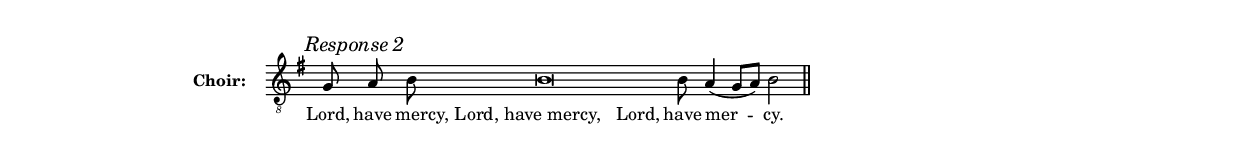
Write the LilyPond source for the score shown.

\version "2.14.2"
\language "english"
#(set-global-staff-size 14)

alignleft = \once \override LyricText #'self-alignment-X = #-1

\header {
  % Remove default LilyPond tagline
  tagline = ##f
}

\paper {
  % #(set-paper-size "a4")
  line-width = 15\cm
}

\layout {
  \context {
    \Score
    \remove "Bar_number_engraver"
  }
  \context {
    \Staff
    \remove "Time_signature_engraver"
  }
}

global = {
  \key g \major
  \time 4/4
}

text =  \lyricmode {
  % Lyrics follow here.
  Lord, have mer -- "cy, Lord, have mercy,
  Lord," have mer -- cy.
}

notes = {
	\once \override Score.RehearsalMark #'self-alignment-X = #LEFT
  \mark \markup \italic { Response 2 }
  g8 a b b\breve b8 a4( g8[ a]) b2
  \bar "||"
}

tenorVoice = \relative c' {
  \global
  \dynamicUp
  \clef "treble_8"
  % Music follows here.
  \notes
}

verse = \lyricmode {
  % Lyrics follow here.
  \text
}

\score {
  \new Staff \with {
    instrumentName = \markup \bold "Choir:"
  }
  {
    %#(set-accidental-style 'neo-modern 'Score)
    \cadenzaOn
    \tenorVoice
  }
  \addlyrics { \verse }
  \layout { }
}
